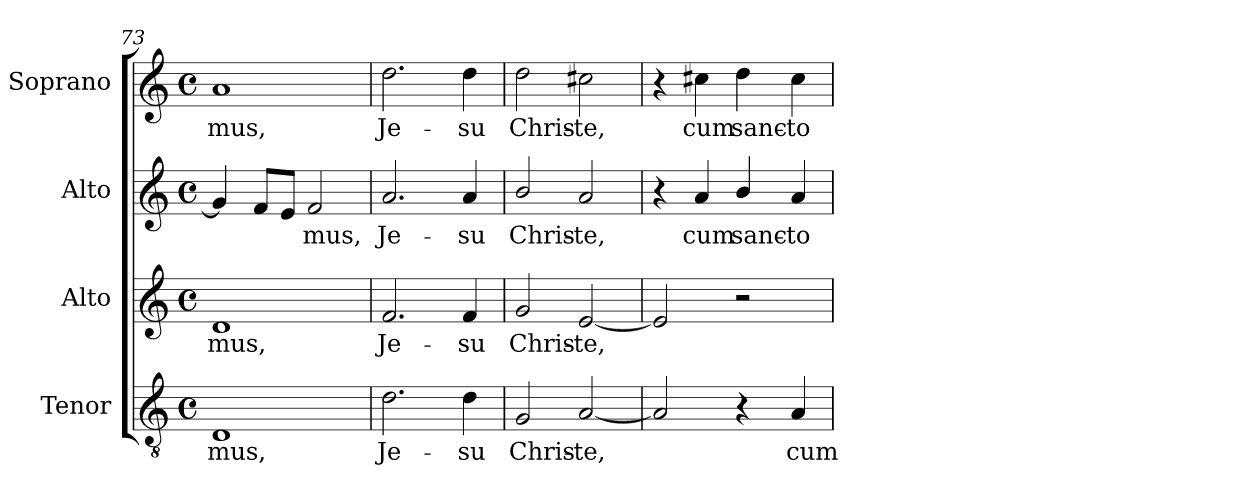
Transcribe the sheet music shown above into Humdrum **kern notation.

**kern	**text	**kern	**text	**kern	**text	**kern	**text
*part4	*part4	*part3	*part3	*part2	*part2	*part1	*part1
*staff4	*staff4	*staff3	*staff3	*staff2	*staff2	*staff1	*staff1
*I"Tenor	*	*I"Alto	*	*I"Alto	*	*I"Soprano	*
*I'T.	*	*I'A.	*	*I'A.	*	*I'S.	*
*clefGv2	*	*clefG2	*	*clefG2	*	*clefG2	*
*ITrd7c12	*	*	*	*	*	*	*
*k[]	*	*k[]	*	*k[]	*	*k[]	*
*C:	*	*C:	*	*C:	*	*C:	*
*M4/4	*	*M4/4	*	*M4/4	*	*M4/4	*
*met(c)	*	*met(c)	*	*met(c)	*	*met(c)	*
=73	=73	=73	=73	=73	=73	=73	=73
!	!LO:LY:b:color=#000000	!	!	!	!	!	!
!	!	!	!LO:LY:b:color=#000000	!	!	!	!
!	!	!	!	!	!	!	!LO:LY:b:color=#000000
1DDi	-mus,	1di	-mus,	4gi/]	.	1ai	-mus,
.	.	.	.	8fi/L	.	.	.
.	.	.	.	8ei/J	.	.	.
!	!	!	!	!	!LO:LY:b:color=#000000	!	!
.	.	.	.	2fi/	-mus,	.	.
=74	=74	=74	=74	=74	=74	=74	=74
!	!LO:LY:b:color=#000000	!	!	!	!	!	!
!	!	!	!LO:LY:b:color=#000000	!	!	!	!
!	!	!	!	!	!LO:LY:b:color=#000000	!	!
!	!	!	!	!	!	!	!LO:LY:b:color=#000000
2.Di\	Je-	2.fi/	Je-	2.ai/	Je-	2.ddi\	Je-
!	!LO:LY:b:color=#000000	!	!	!	!	!	!
!	!	!	!LO:LY:b:color=#000000	!	!	!	!
!	!	!	!	!	!LO:LY:b:color=#000000	!	!
!	!	!	!	!	!	!	!LO:LY:b:color=#000000
4Di\	-su	4fi/	-su	4ai/	-su	4ddi\	-su
=75	=75	=75	=75	=75	=75	=75	=75
!	!LO:LY:b:color=#000000	!	!	!	!	!	!
!	!	!	!LO:LY:b:color=#000000	!	!	!	!
!	!	!	!	!	!LO:LY:b:color=#000000	!	!
!	!	!	!	!	!	!	!LO:LY:b:color=#000000
2GGi/	Chris-	2gi/	Chris-	2bi/	Chris-	2ddi\	Chris-
!	!LO:LY:b:color=#000000	!	!	!	!	!	!
!	!	!	!LO:LY:b:color=#000000	!	!	!	!
!	!	!	!	!	!LO:LY:b:color=#000000	!	!
!	!	!	!	!	!	!	!LO:LY:b:color=#000000
[2AAi/	-te,	[2ei/	-te,	2ai/	-te,	2cc#Xi\	-te,
!!LO:LB:g=z
=76	=76	=76	=76	=76	=76	=76	=76
2AAi/]	.	2ei/]	.	4r	.	4r	.
!	!	!	!	!	!LO:LY:b:color=#000000	!	!
!	!	!	!	!	!	!	!LO:LY:b:color=#000000
.	.	.	.	4ai/	cum	4cc#Xi\	cum
!	!	!	!	!	!LO:LY:b:color=#000000	!	!
!	!	!	!	!	!	!	!LO:LY:b:color=#000000
4r	.	2r	.	4bi/	sanc-	4ddi\	sanc-
!	!LO:LY:b:color=#000000	!	!	!	!	!	!
!	!	!	!	!	!LO:LY:b:color=#000000	!	!
!	!	!	!	!	!	!	!LO:LY:b:color=#000000
4AAi/	cum	.	.	4ai/	-to	4cc#i\	-to
=	=	=	=	=	=	=	=
*-	*-	*-	*-	*-	*-	*-	*-
